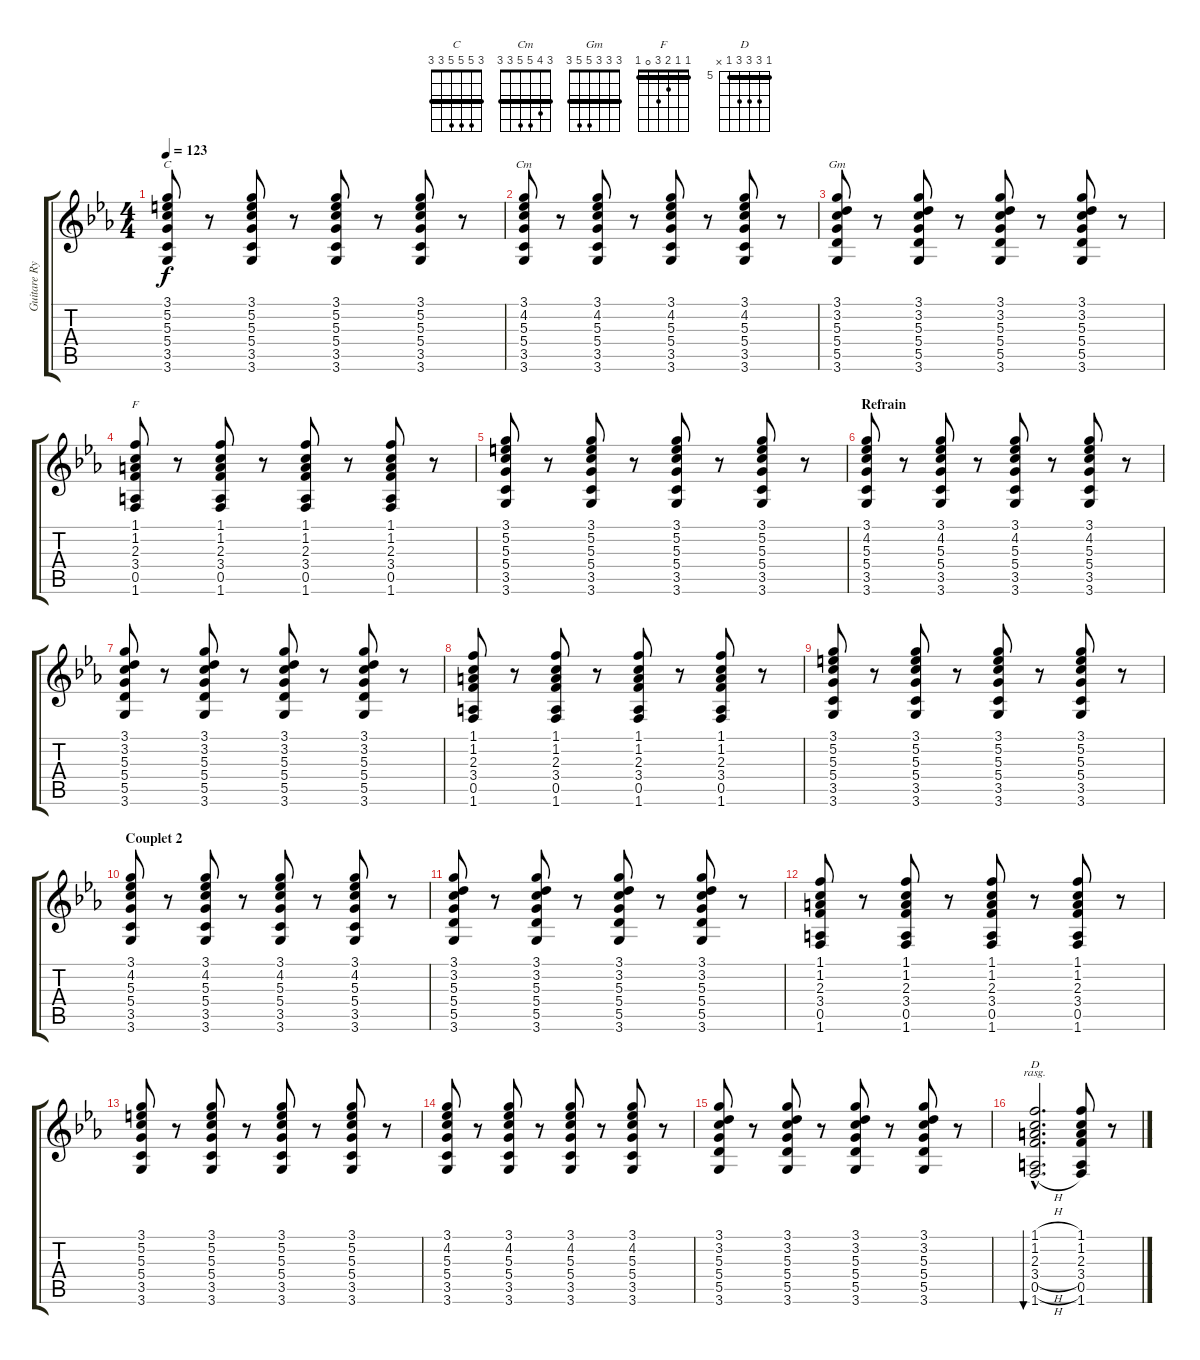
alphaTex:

\track ("Guitare Rythmique" "Guitare Ry") {instrument overdrivenguitar}
\staff {score tabs}
\tuning (E4 B3 G3 D3 A2 E2) {hide}
\chord ("C" 3 5 5 5 3 3) {barre 3}
\chord ("Cm" 3 4 5 5 3 3) {barre 3}
\chord ("Gm" 3 3 3 5 5 3) {barre 3}
\chord ("F" 1 1 2 3 0 1) {barre 1}
\chord ("D" 5 7 7 7 5 x) {firstfret 5 barre 5}
\ts (4 4)
\tempo 123
\clef g2
\ks cminor
(3.1 5.2 5.3 5.4 3.5 3.6).8{ch "C" dy f} r.8 (3.1 5.2 5.3 5.4 3.5 3.6).8 r.8 (3.1 5.2 5.3 5.4 3.5 3.6).8 r.8 (3.1 5.2 5.3 5.4 3.5 3.6).8 r.8 |
(3.1 4.2 5.3 5.4 3.5 3.6).8{ch "Cm"} r.8 (3.1 4.2 5.3 5.4 3.5 3.6).8 r.8 (3.1 4.2 5.3 5.4 3.5 3.6).8 r.8 (3.1 4.2 5.3 5.4 3.5 3.6).8 r.8 |
(3.1 3.2 5.3 5.4 5.5 3.6).8{ch "Gm"} r.8 (3.1 3.2 5.3 5.4 5.5 3.6).8 r.8 (3.1 3.2 5.3 5.4 5.5 3.6).8 r.8 (3.1 3.2 5.3 5.4 5.5 3.6).8 r.8 |
(1.1 1.2 2.3 3.4 0.5 1.6).8{ch "F"} r.8 (1.1 1.2 2.3 3.4 0.5 1.6).8 r.8 (1.1 1.2 2.3 3.4 0.5 1.6).8 r.8 (1.1 1.2 2.3 3.4 0.5 1.6).8 r.8 |
(3.1 5.2 5.3 5.4 3.5 3.6).8 r.8 (3.1 5.2 5.3 5.4 3.5 3.6).8 r.8 (3.1 5.2 5.3 5.4 3.5 3.6).8 r.8 (3.1 5.2 5.3 5.4 3.5 3.6).8 r.8 |
\section ("" "Refrain")
(3.1 4.2 5.3 5.4 3.5 3.6).8 r.8 (3.1 4.2 5.3 5.4 3.5 3.6).8 r.8 (3.1 4.2 5.3 5.4 3.5 3.6).8 r.8 (3.1 4.2 5.3 5.4 3.5 3.6).8 r.8 |
(3.1 3.2 5.3 5.4 5.5 3.6).8 r.8 (3.1 3.2 5.3 5.4 5.5 3.6).8 r.8 (3.1 3.2 5.3 5.4 5.5 3.6).8 r.8 (3.1 3.2 5.3 5.4 5.5 3.6).8 r.8 |
(1.1 1.2 2.3 3.4 0.5 1.6).8 r.8 (1.1 1.2 2.3 3.4 0.5 1.6).8 r.8 (1.1 1.2 2.3 3.4 0.5 1.6).8 r.8 (1.1 1.2 2.3 3.4 0.5 1.6).8 r.8 |
(3.1 5.2 5.3 5.4 3.5 3.6).8 r.8 (3.1 5.2 5.3 5.4 3.5 3.6).8 r.8 (3.1 5.2 5.3 5.4 3.5 3.6).8 r.8 (3.1 5.2 5.3 5.4 3.5 3.6).8 r.8 |
\section ("" "Couplet 2")
(3.1 4.2 5.3 5.4 3.5 3.6).8 r.8 (3.1 4.2 5.3 5.4 3.5 3.6).8 r.8 (3.1 4.2 5.3 5.4 3.5 3.6).8 r.8 (3.1 4.2 5.3 5.4 3.5 3.6).8 r.8 |
(3.1 3.2 5.3 5.4 5.5 3.6).8 r.8 (3.1 3.2 5.3 5.4 5.5 3.6).8 r.8 (3.1 3.2 5.3 5.4 5.5 3.6).8 r.8 (3.1 3.2 5.3 5.4 5.5 3.6).8 r.8 |
(1.1 1.2 2.3 3.4 0.5 1.6).8 r.8 (1.1 1.2 2.3 3.4 0.5 1.6).8 r.8 (1.1 1.2 2.3 3.4 0.5 1.6).8 r.8 (1.1 1.2 2.3 3.4 0.5 1.6).8 r.8 |
(3.1 5.2 5.3 5.4 3.5 3.6).8 r.8 (3.1 5.2 5.3 5.4 3.5 3.6).8 r.8 (3.1 5.2 5.3 5.4 3.5 3.6).8 r.8 (3.1 5.2 5.3 5.4 3.5 3.6).8 r.8 |
(3.1 4.2 5.3 5.4 3.5 3.6).8 r.8 (3.1 4.2 5.3 5.4 3.5 3.6).8 r.8 (3.1 4.2 5.3 5.4 3.5 3.6).8 r.8 (3.1 4.2 5.3 5.4 3.5 3.6).8 r.8 |
(3.1 3.2 5.3 5.4 5.5 3.6).8 r.8 (3.1 3.2 5.3 5.4 5.5 3.6).8 r.8 (3.1 3.2 5.3 5.4 5.5 3.6).8 r.8 (3.1 3.2 5.3 5.4 5.5 3.6).8 r.8 |
(1.1{h hac} 1.2{h hac} 2.3{h hac} 3.4{h hac} 0.5{h hac} 1.6{h hac}).2{d bu 480 ch "D" rasg ii} (1.1 1.2 2.3 3.4 0.5 1.6).8 r.8
